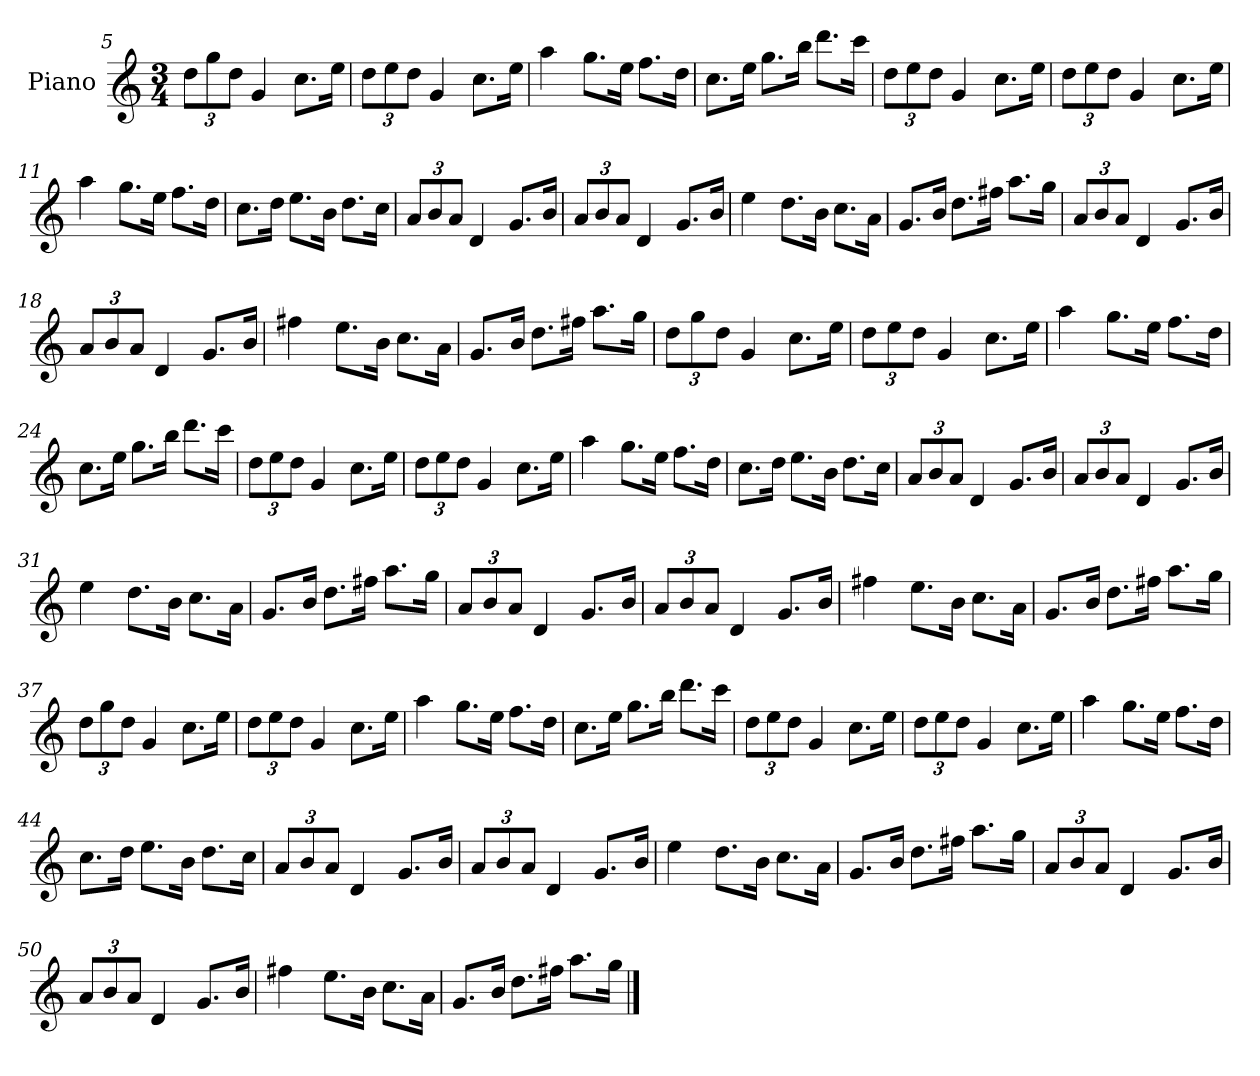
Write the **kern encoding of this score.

**kern
*part1
*staff1
*I"Piano
*I'Pno
*clefG2
*k[]
*C:
*M3/4
*MM180
=5
12dd\L
12gg\
12dd\J
4g
8.cc\L
16ee\Jk
=6
12dd\L
12ee\
12dd\J
4g
8.cc\L
16ee\Jk
=7
4aa
8.gg\L
16ee\Jk
8.ff\L
16dd\Jk
=8
8.cc\L
16ee\Jk
8.gg\L
16bb\Jk
8.ddd\L
16ccc\Jk
=9
12dd\L
12ee\
12dd\J
4g
8.cc\L
16ee\Jk
=10
12dd\L
12ee\
12dd\J
4g
8.cc\L
16ee\Jk
=11
4aa
8.gg\L
16ee\Jk
8.ff\L
16dd\Jk
=12
8.cc\L
16dd\Jk
8.ee\L
16b\Jk
8.dd\L
16cc\Jk
=13
12a/L
12b/
12a/J
4d
8.g/L
16b/Jk
=14
12a/L
12b/
12a/J
4d
8.g/L
16b/Jk
=15
4ee
8.dd\L
16b\Jk
8.cc\L
16a\Jk
=16
8.g/L
16b/Jk
8.dd\L
16ff#X\Jk
8.aa\L
16gg\Jk
=17
12a/L
12b/
12a/J
4d
8.g/L
16b/Jk
=18
12a/L
12b/
12a/J
4d
8.g/L
16b/Jk
=19
4ff#X
8.ee\L
16b\Jk
8.cc\L
16a\Jk
=20
8.g/L
16b/Jk
8.dd\L
16ff#X\Jk
8.aa\L
16gg\Jk
=21
12dd\L
12gg\
12dd\J
4g
8.cc\L
16ee\Jk
=22
12dd\L
12ee\
12dd\J
4g
8.cc\L
16ee\Jk
=23
4aa
8.gg\L
16ee\Jk
8.ff\L
16dd\Jk
=24
8.cc\L
16ee\Jk
8.gg\L
16bb\Jk
8.ddd\L
16ccc\Jk
=25
12dd\L
12ee\
12dd\J
4g
8.cc\L
16ee\Jk
=26
12dd\L
12ee\
12dd\J
4g
8.cc\L
16ee\Jk
=27
4aa
8.gg\L
16ee\Jk
8.ff\L
16dd\Jk
=28
8.cc\L
16dd\Jk
8.ee\L
16b\Jk
8.dd\L
16cc\Jk
=29
12a/L
12b/
12a/J
4d
8.g/L
16b/Jk
=30
12a/L
12b/
12a/J
4d
8.g/L
16b/Jk
=31
4ee
8.dd\L
16b\Jk
8.cc\L
16a\Jk
=32
8.g/L
16b/Jk
8.dd\L
16ff#X\Jk
8.aa\L
16gg\Jk
=33
12a/L
12b/
12a/J
4d
8.g/L
16b/Jk
=34
12a/L
12b/
12a/J
4d
8.g/L
16b/Jk
=35
4ff#X
8.ee\L
16b\Jk
8.cc\L
16a\Jk
=36
8.g/L
16b/Jk
8.dd\L
16ff#X\Jk
8.aa\L
16gg\Jk
=37
12dd\L
12gg\
12dd\J
4g
8.cc\L
16ee\Jk
=38
12dd\L
12ee\
12dd\J
4g
8.cc\L
16ee\Jk
=39
4aa
8.gg\L
16ee\Jk
8.ff\L
16dd\Jk
=40
8.cc\L
16ee\Jk
8.gg\L
16bb\Jk
8.ddd\L
16ccc\Jk
=41
12dd\L
12ee\
12dd\J
4g
8.cc\L
16ee\Jk
=42
12dd\L
12ee\
12dd\J
4g
8.cc\L
16ee\Jk
=43
4aa
8.gg\L
16ee\Jk
8.ff\L
16dd\Jk
=44
8.cc\L
16dd\Jk
8.ee\L
16b\Jk
8.dd\L
16cc\Jk
=45
12a/L
12b/
12a/J
4d
8.g/L
16b/Jk
=46
12a/L
12b/
12a/J
4d
8.g/L
16b/Jk
=47
4ee
8.dd\L
16b\Jk
8.cc\L
16a\Jk
=48
8.g/L
16b/Jk
8.dd\L
16ff#X\Jk
8.aa\L
16gg\Jk
=49
12a/L
12b/
12a/J
4d
8.g/L
16b/Jk
=50
12a/L
12b/
12a/J
4d
8.g/L
16b/Jk
=51
4ff#X
8.ee\L
16b\Jk
8.cc\L
16a\Jk
=52
8.g/L
16b/Jk
8.dd\L
16ff#X\Jk
8.aa\L
16gg\Jk
==
*-
